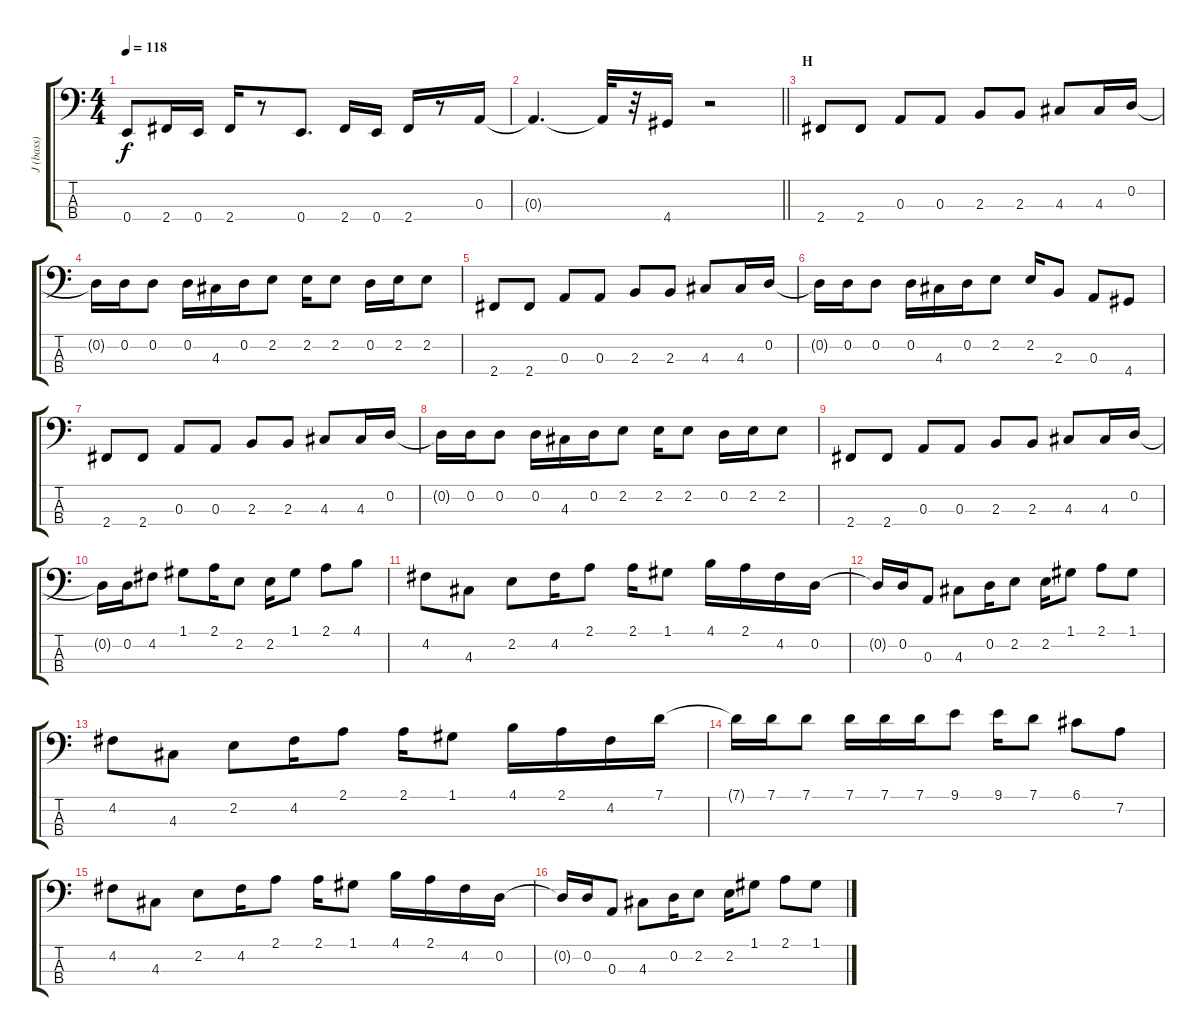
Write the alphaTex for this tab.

\track ("J (bass)" "J (bass)") {instrument electricbasspick}
\staff {score tabs}
\tuning (G2 D2 A1 E1) {hide}
\ts (4 4)
\tempo 118
\clef f4
\ks c
0.4{t}.8{dy f} 2.4.16 0.4.16 2.4.16 r.8 0.4.8{d} 2.4.16 0.4.16 2.4.16 r.8 0.3.16 |
\barLineRight lightlight
0.3{t}.4{d} 0.3{t}.32 r.32 4.4.16 r.2 |
\section ("" "H")
2.4.8 2.4.8 0.3.8 0.3.8 2.3.8 2.3.8 4.3.8 4.3.16 0.2.16 |
0.2{t}.16 0.2.16 0.2.8 0.2.16 4.3.16 0.2.16 2.2.8 2.2.16 2.2.8 0.2.16 2.2.16 2.2.8 |
2.4.8 2.4.8 0.3.8 0.3.8 2.3.8 2.3.8 4.3.8 4.3.16 0.2.16 |
0.2{t}.16 0.2.16 0.2.8 0.2.16 4.3.16 0.2.16 2.2.8 2.2.16 2.3.8 0.3.8 4.4.8 |
2.4.8 2.4.8 0.3.8 0.3.8 2.3.8 2.3.8 4.3.8 4.3.16 0.2.16 |
0.2{t}.16 0.2.16 0.2.8 0.2.16 4.3.16 0.2.16 2.2.8 2.2.16 2.2.8 0.2.16 2.2.16 2.2.8 |
2.4.8 2.4.8 0.3.8 0.3.8 2.3.8 2.3.8 4.3.8 4.3.16 0.2.16 |
0.2{t}.16 0.2.16 4.2.8 1.1.8 2.1.16 2.2.8 2.2.16 1.1.8 2.1.8 4.1.8 |
4.2.8 4.3.8 2.2.8 4.2.16 2.1.8 2.1.16 1.1.8 4.1.16 2.1.16 4.2.16 0.2.16 |
0.2{t}.16 0.2.16 0.3.8 4.3.8 0.2.16 2.2.8 2.2.16 1.1.8 2.1.8 1.1.8 |
4.2.8 4.3.8 2.2.8 4.2.16 2.1.8 2.1.16 1.1.8 4.1.16 2.1.16 4.2.16 7.1.16 |
7.1{t}.16 7.1.16 7.1.8 7.1.16 7.1.16 7.1.16 9.1.8 9.1.16 7.1.8 6.1.8 7.2.8 |
4.2.8 4.3.8 2.2.8 4.2.16 2.1.8 2.1.16 1.1.8 4.1.16 2.1.16 4.2.16 0.2.16 |
0.2{t}.16 0.2.16 0.3.8 4.3.8 0.2.16 2.2.8 2.2.16 1.1.8 2.1.8 1.1.8
